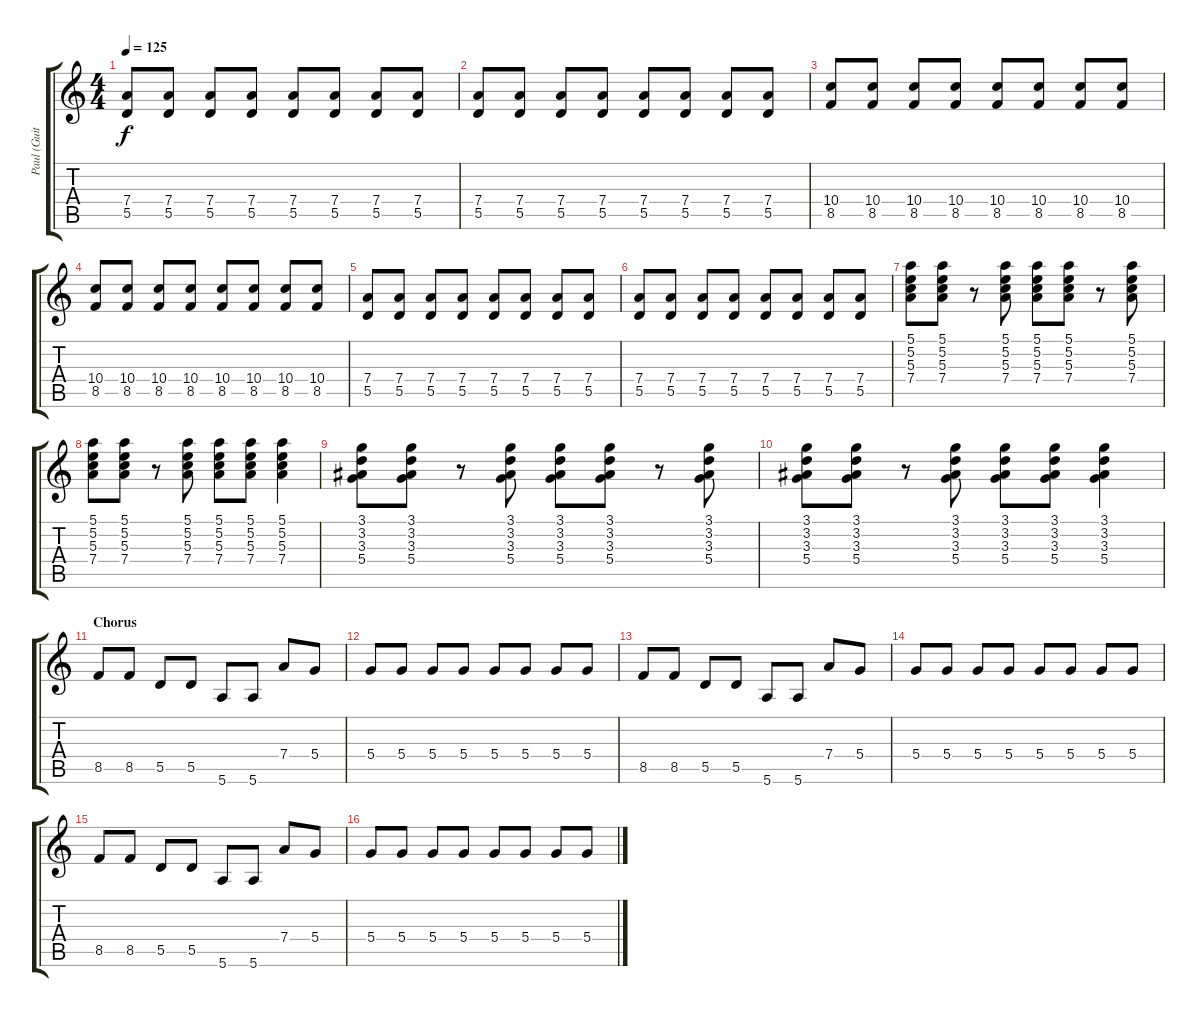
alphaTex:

\track ("Paul (Guitar)" "Paul (Guit") {instrument overdrivenguitar}
\staff {score tabs}
\tuning (E4 B3 G3 D3 A2 E2) {hide}
\ts (4 4)
\tempo 125
\clef g2
\ks c
(7.4 5.5).8{dy f} (7.4 5.5).8 (7.4 5.5).8 (7.4 5.5).8 (7.4 5.5).8 (7.4 5.5).8 (7.4 5.5).8 (7.4 5.5).8 |
(7.4 5.5).8 (7.4 5.5).8 (7.4 5.5).8 (7.4 5.5).8 (7.4 5.5).8 (7.4 5.5).8 (7.4 5.5).8 (7.4 5.5).8 |
(10.4 8.5).8 (10.4 8.5).8 (10.4 8.5).8 (10.4 8.5).8 (10.4 8.5).8 (10.4 8.5).8 (10.4 8.5).8 (10.4 8.5).8 |
(10.4 8.5).8 (10.4 8.5).8 (10.4 8.5).8 (10.4 8.5).8 (10.4 8.5).8 (10.4 8.5).8 (10.4 8.5).8 (10.4 8.5).8 |
(7.4 5.5).8 (7.4 5.5).8 (7.4 5.5).8 (7.4 5.5).8 (7.4 5.5).8 (7.4 5.5).8 (7.4 5.5).8 (7.4 5.5).8 |
(7.4 5.5).8 (7.4 5.5).8 (7.4 5.5).8 (7.4 5.5).8 (7.4 5.5).8 (7.4 5.5).8 (7.4 5.5).8 (7.4 5.5).8 |
(5.1 5.2 5.3 7.4).8 (5.1 5.2 5.3 7.4).8 r.8 (5.1 5.2 5.3 7.4).8 (5.1 5.2 5.3 7.4).8 (5.1 5.2 5.3 7.4).8 r.8 (5.1 5.2 5.3 7.4).8 |
(5.1 5.2 5.3 7.4).8 (5.1 5.2 5.3 7.4).8 r.8 (5.1 5.2 5.3 7.4).8 (5.1 5.2 5.3 7.4).8 (5.1 5.2 5.3 7.4).8 (5.1 5.2 5.3 7.4).4 |
(3.1 3.2 3.3 5.4).8 (3.1 3.2 3.3 5.4).8 r.8 (3.1 3.2 3.3 5.4).8 (3.1 3.2 3.3 5.4).8 (3.1 3.2 3.3 5.4).8 r.8 (3.1 3.2 3.3 5.4).8 |
(3.1 3.2 3.3 5.4).8 (3.1 3.2 3.3 5.4).8 r.8 (3.1 3.2 3.3 5.4).8 (3.1 3.2 3.3 5.4).8 (3.1 3.2 3.3 5.4).8 (3.1 3.2 3.3 5.4).4 |
\section ("" "Chorus")
8.5.8 8.5.8 5.5.8 5.5.8 5.6.8 5.6.8 7.4.8 5.4.8 |
5.4.8 5.4.8 5.4.8 5.4.8 5.4.8 5.4.8 5.4.8 5.4.8 |
8.5.8 8.5.8 5.5.8 5.5.8 5.6.8 5.6.8 7.4.8 5.4.8 |
5.4.8 5.4.8 5.4.8 5.4.8 5.4.8 5.4.8 5.4.8 5.4.8 |
8.5.8 8.5.8 5.5.8 5.5.8 5.6.8 5.6.8 7.4.8 5.4.8 |
5.4.8 5.4.8 5.4.8 5.4.8 5.4.8 5.4.8 5.4.8 5.4.8
